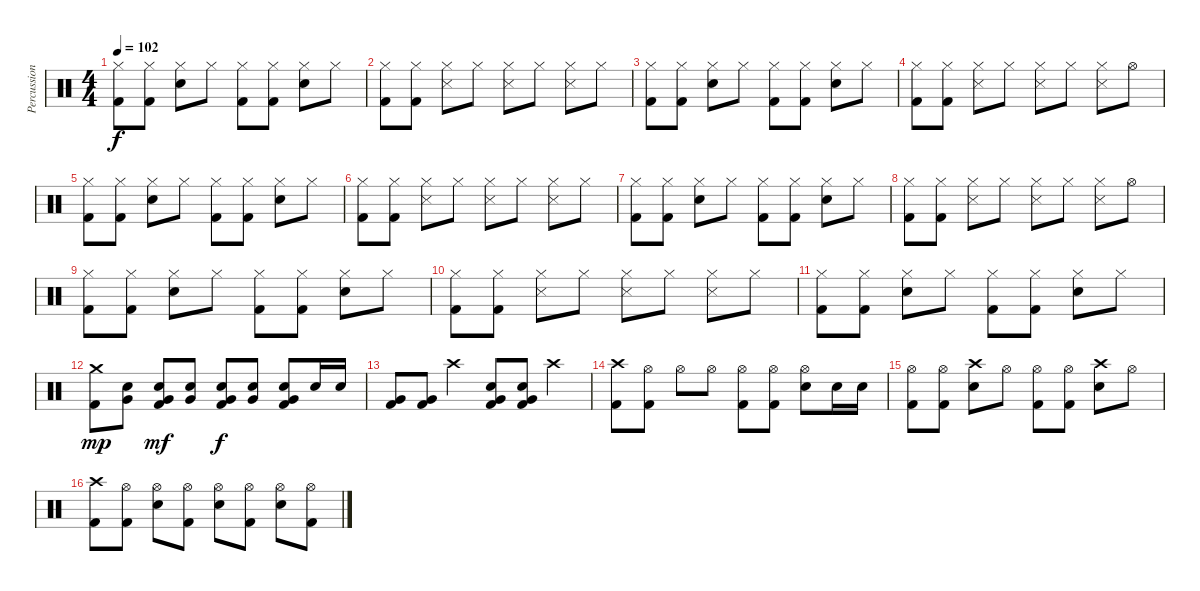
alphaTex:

\track ("Percussion" "Percussion") {instrument percussion}
\staff {score}
\articulation defaults
\ts (4 4)
\tempo 102
\clef neutral
\ks c
("Hi-Hat (closed)" "Kick (hit) 2").8{dy f} ("Hi-Hat (closed)" "Kick (hit) 2").8 ("Hi-Hat (closed)" "Snare (hit) 2").8 "Hi-Hat (closed)".8 ("Hi-Hat (closed)" "Kick (hit) 2").8 ("Hi-Hat (closed)" "Kick (hit) 2").8 ("Hi-Hat (closed)" "Snare (hit) 2").8 "Hi-Hat (closed)".8 |
("Hi-Hat (closed)" "Kick (hit) 2").8 ("Hi-Hat (closed)" "Kick (hit) 2").8 ("Hi-Hat (closed)" "Metronome (hit)").8 "Hi-Hat (closed)".8 ("Hi-Hat (closed)" "Metronome (hit)").8 "Hi-Hat (closed)".8 ("Hi-Hat (closed)" "Metronome (hit)").8 "Hi-Hat (closed)".8 |
("Hi-Hat (closed)" "Kick (hit) 2").8 ("Hi-Hat (closed)" "Kick (hit) 2").8 ("Hi-Hat (closed)" "Snare (hit) 2").8 "Hi-Hat (closed)".8 ("Hi-Hat (closed)" "Kick (hit) 2").8 ("Hi-Hat (closed)" "Kick (hit) 2").8 ("Hi-Hat (closed)" "Snare (hit) 2").8 "Hi-Hat (closed)".8 |
("Hi-Hat (closed)" "Kick (hit) 2").8 ("Hi-Hat (closed)" "Kick (hit) 2").8 ("Hi-Hat (closed)" "Metronome (hit)").8 "Hi-Hat (closed)".8 ("Hi-Hat (closed)" "Metronome (hit)").8 "Hi-Hat (closed)".8 ("Hi-Hat (closed)" "Metronome (hit)").8 "Hi-Hat (open)".8 |
("Hi-Hat (closed)" "Kick (hit) 2").8 ("Hi-Hat (closed)" "Kick (hit) 2").8 ("Hi-Hat (closed)" "Snare (hit) 2").8 "Hi-Hat (closed)".8 ("Hi-Hat (closed)" "Kick (hit) 2").8 ("Hi-Hat (closed)" "Kick (hit) 2").8 ("Hi-Hat (closed)" "Snare (hit) 2").8 "Hi-Hat (closed)".8 |
("Hi-Hat (closed)" "Kick (hit) 2").8 ("Hi-Hat (closed)" "Kick (hit) 2").8 ("Hi-Hat (closed)" "Metronome (hit)").8 "Hi-Hat (closed)".8 ("Hi-Hat (closed)" "Metronome (hit)").8 "Hi-Hat (closed)".8 ("Hi-Hat (closed)" "Metronome (hit)").8 "Hi-Hat (closed)".8 |
("Hi-Hat (closed)" "Kick (hit) 2").8 ("Hi-Hat (closed)" "Kick (hit) 2").8 ("Hi-Hat (closed)" "Snare (hit) 2").8 "Hi-Hat (closed)".8 ("Hi-Hat (closed)" "Kick (hit) 2").8 ("Hi-Hat (closed)" "Kick (hit) 2").8 ("Hi-Hat (closed)" "Snare (hit) 2").8 "Hi-Hat (closed)".8 |
("Hi-Hat (closed)" "Kick (hit) 2").8 ("Hi-Hat (closed)" "Kick (hit) 2").8 ("Hi-Hat (closed)" "Metronome (hit)").8 "Hi-Hat (closed)".8 ("Hi-Hat (closed)" "Metronome (hit)").8 "Hi-Hat (closed)".8 ("Hi-Hat (closed)" "Metronome (hit)").8 "Hi-Hat (open)".8 |
("Hi-Hat (closed)" "Kick (hit) 2").8 ("Hi-Hat (closed)" "Kick (hit) 2").8 ("Hi-Hat (closed)" "Snare (hit) 2").8 "Hi-Hat (closed)".8 ("Hi-Hat (closed)" "Kick (hit) 2").8 ("Hi-Hat (closed)" "Kick (hit) 2").8 ("Hi-Hat (closed)" "Snare (hit) 2").8 "Hi-Hat (closed)".8 |
("Hi-Hat (closed)" "Kick (hit) 2").8 ("Hi-Hat (closed)" "Kick (hit) 2").8 ("Hi-Hat (closed)" "Metronome (hit)").8 "Hi-Hat (closed)".8 ("Hi-Hat (closed)" "Metronome (hit)").8 "Hi-Hat (closed)".8 ("Hi-Hat (closed)" "Metronome (hit)").8 "Hi-Hat (closed)".8 |
("Hi-Hat (closed)" "Kick (hit) 2").8 ("Hi-Hat (closed)" "Kick (hit) 2").8 ("Hi-Hat (closed)" "Snare (hit) 2").8 "Hi-Hat (closed)".8 ("Hi-Hat (closed)" "Kick (hit) 2").8 ("Hi-Hat (closed)" "Kick (hit) 2").8 ("Hi-Hat (closed)" "Snare (hit) 2").8 "Hi-Hat (closed)".8 |
("Crash medium (hit)" "Kick (hit) 2").8{dy mp} ("Snare (hit) 2" "Very Low Tom (hit)").8 ("Snare (hit) 2" "Very Low Tom (hit)" "Kick (hit) 2").8{dy mf} ("Snare (hit) 2" "Very Low Tom (hit)").8 ("Snare (hit) 2" "Very Low Tom (hit)" "Kick (hit) 2").8{dy f} ("Snare (hit) 2" "Very Low Tom (hit)").8 ("Snare (hit) 2" "Very Low Tom (hit)" "Kick (hit) 2").8 "Snare (hit) 2".16 "Snare (hit) 2".16 |
("Very Low Tom (hit)" "Kick (hit) 2").8 ("Very Low Tom (hit)" "Kick (hit) 2").8 "Crash high (hit)".4 ("Very Low Tom (hit)" "Snare (hit) 2" "Kick (hit) 2").8 ("Very Low Tom (hit)" "Snare (hit) 2" "Kick (hit) 2").8 "Crash high (hit)".4 |
("Crash high (hit)" "Kick (hit) 2").8 ("Hi-Hat (open)" "Kick (hit) 2").8 "Hi-Hat (open)".8 "Hi-Hat (open)".8 ("Hi-Hat (open)" "Kick (hit) 2").8 ("Hi-Hat (open)" "Kick (hit) 2").8 ("Hi-Hat (open)" "Snare (hit) 2").8 "Snare (hit) 2".16 "Snare (hit) 2".16 |
("Hi-Hat (open)" "Kick (hit) 2").8 ("Hi-Hat (open)" "Kick (hit) 2").8 ("Crash high (hit)" "Snare (hit) 2").8 "Hi-Hat (open)".8 ("Hi-Hat (open)" "Kick (hit) 2").8 ("Hi-Hat (open)" "Kick (hit) 2").8 ("Crash high (hit)" "Snare (hit) 2").8 "Hi-Hat (open)".8 |
("Crash high (hit)" "Kick (hit) 2").8 ("Hi-Hat (open)" "Kick (hit) 2").8 ("Hi-Hat (open)" "Snare (hit) 2").8 ("Hi-Hat (open)" "Kick (hit) 2").8 ("Hi-Hat (open)" "Snare (hit) 2").8 ("Hi-Hat (open)" "Kick (hit) 2").8 ("Hi-Hat (open)" "Snare (hit) 2").8 ("Hi-Hat (open)" "Kick (hit) 2").8
